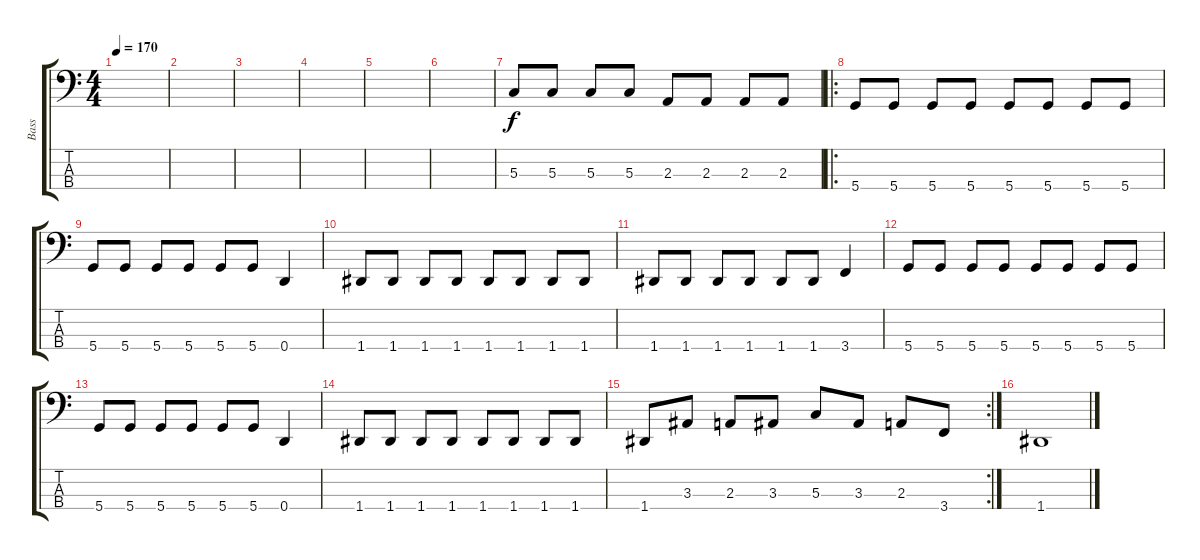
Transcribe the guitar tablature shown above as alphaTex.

\track ("Bass" "Bass") {instrument electricbasspick}
\staff {score tabs}
\tuning (F2 C2 G1 D1) {hide}
\ts (4 4)
\tempo 170
\clef f4
\ks c
|
|
|
|
|
|
5.3.8 5.3.8 5.3.8 5.3.8 2.3.8 2.3.8 2.3.8 2.3.8 |
\ro
5.4.8 5.4.8 5.4.8 5.4.8 5.4.8 5.4.8 5.4.8 5.4.8 |
5.4.8 5.4.8 5.4.8 5.4.8 5.4.8 5.4.8 0.4.4 |
1.4.8 1.4.8 1.4.8 1.4.8 1.4.8 1.4.8 1.4.8 1.4.8 |
1.4.8 1.4.8 1.4.8 1.4.8 1.4.8 1.4.8 3.4.4 |
5.4.8 5.4.8 5.4.8 5.4.8 5.4.8 5.4.8 5.4.8 5.4.8 |
5.4.8 5.4.8 5.4.8 5.4.8 5.4.8 5.4.8 0.4.4 |
1.4.8 1.4.8 1.4.8 1.4.8 1.4.8 1.4.8 1.4.8 1.4.8 |
\rc 2
1.4.8 3.3.8 2.3.8 3.3.8 5.3.8 3.3.8 2.3.8 3.4.8 |
1.4.1
